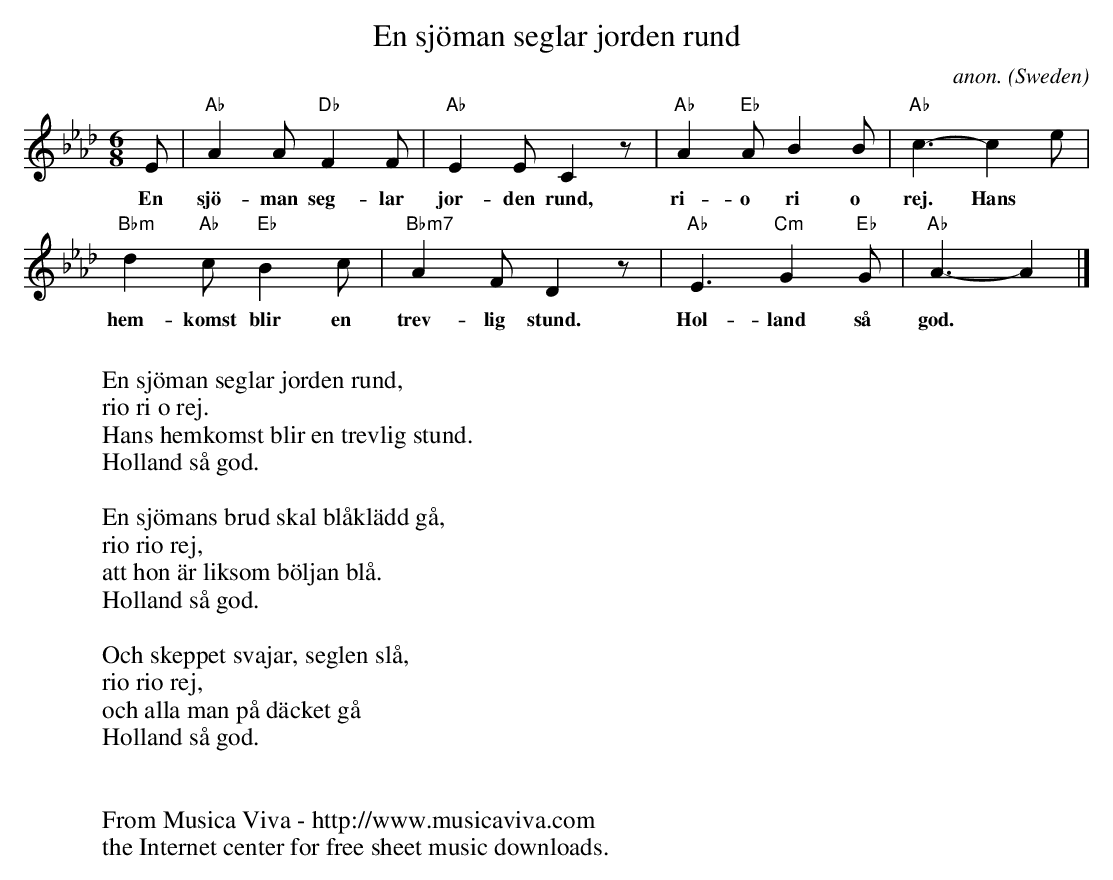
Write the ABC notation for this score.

X:1
T:En sj\"oman seglar jorden rund
C:anon.
O:Sweden
M:6/8
L:1/8
K:Ab
E|"Ab"A2A"Db"F2F|"Ab"E2EC2z|"Ab"A2"Eb"AB2B|"Ab"c3-c2e|
w:En sj\"o- man seg- lar jor- den rund, ri- o ri o rej. Hans
"Bbm"d2"Ab"c"Eb"B2c|"Bbm7"A2FD2z|"Ab"E3"Cm"G2"Eb"G|"Ab"A3-A2|]
w:hem- komst blir en trev- lig stund. Hol- land s\aa god.
W:
W:En sj\"oman seglar jorden rund,
W:  rio ri o rej.
W:Hans hemkomst blir en trevlig stund.
W:  Holland s\aa god.
W:
W:En sj\"omans brud skal bl\aakl\"add g\aa,
W:  rio rio rej,
W:att hon \"ar liksom b\"oljan bl\aa.
W:  Holland s\aa god.
W:
W:Och skeppet svajar, seglen sl\aa,
W:  rio rio rej,
W:och alla man p\aa d\"acket g\aa
W:  Holland s\aa god.
W:
W:
W:  From Musica Viva - http://www.musicaviva.com
W:  the Internet center for free sheet music downloads.
